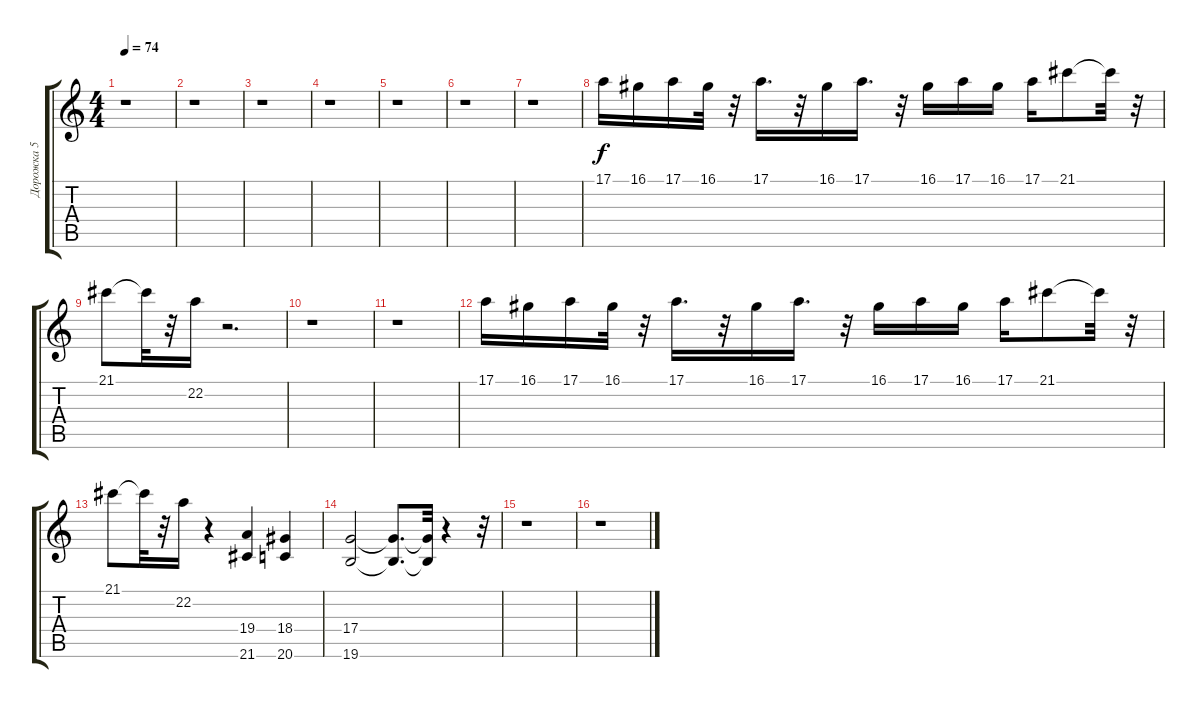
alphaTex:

\track ("Дорожка 5" "Дорожка 5") {instrument voiceoohs}
\staff {score tabs}
\tuning (E4 B3 G3 D3 A2 E2) {hide}
\ts (4 4)
\tempo 74
\clef g2
\ks c
r.1{dy f} |
r.1 |
r.1 |
r.1 |
r.1 |
r.1 |
r.1 |
17.1.16 16.1.16 17.1.16 16.1.32 r.32 17.1.16{d} r.32 16.1.16 17.1.16{d} r.32 16.1.16 17.1.16 16.1.16 17.1.16 21.1.8 21.1{t}.32 r.32 |
21.1.8 21.1{t}.32 r.32 22.2.16 r.2{d} |
r.1 |
r.1 |
17.1.16 16.1.16 17.1.16 16.1.32 r.32 17.1.16{d} r.32 16.1.16 17.1.16{d} r.32 16.1.16 17.1.16 16.1.16 17.1.16 21.1.8 21.1{t}.32 r.32 |
21.1.8 21.1{t}.32 r.32 22.2.16 r.4 (19.4 21.6).4 (18.4 20.6).4 |
(17.4 19.6).2 (17.4{t} 19.6{t}).8{d} (17.4{t} 19.6{t}).32 r.4 r.32 |
r.1 |
r.1
